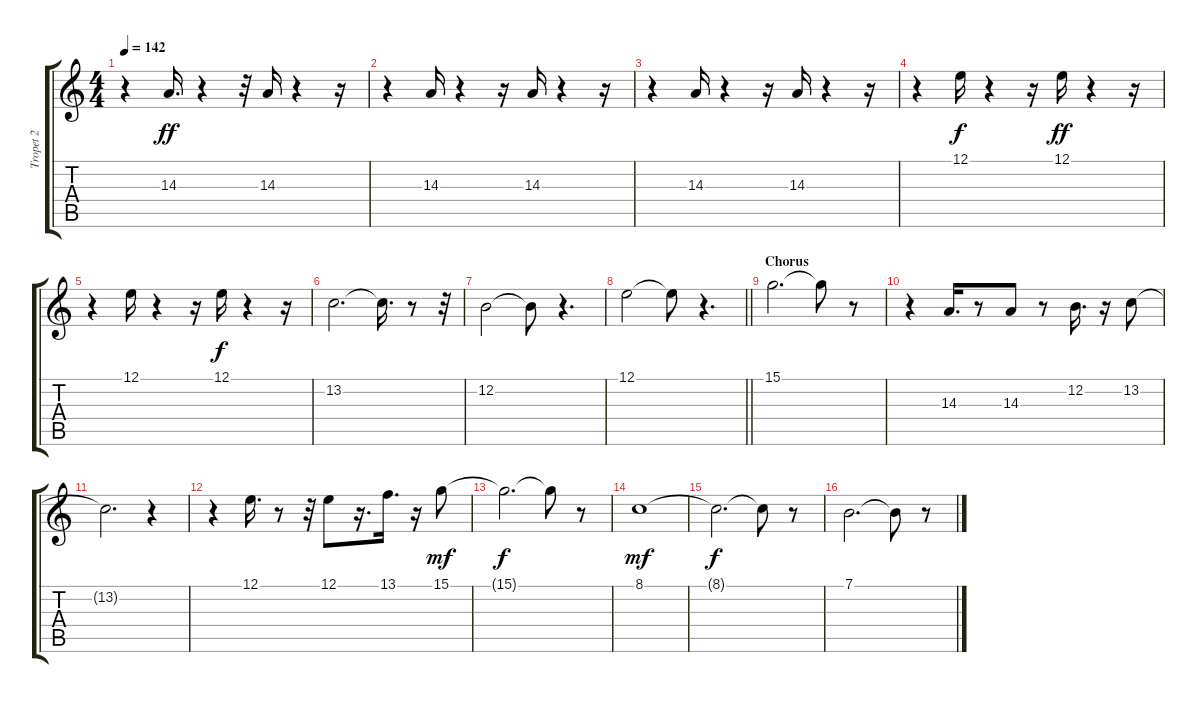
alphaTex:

\track ("Tropet 2" "Tropet 2") {instrument altosax}
\staff {score tabs}
\tuning (E4 B3 G3 D3 A2 E2) {hide}
\ts (4 4)
\tempo 142
\clef g2
\ks c
r.4{dy f} 14.3.16{d dy ff} r.4 r.32 14.3.16 r.4 r.16 |
r.4 14.3.16 r.4 r.16 14.3.16 r.4 r.16 |
r.4 14.3.16 r.4 r.16 14.3.16 r.4 r.16 |
r.4 12.1.16{dy f} r.4 r.16 12.1.16{dy ff} r.4 r.16 |
r.4 12.1.16 r.4 r.16 12.1.16{dy f} r.4 r.16 |
13.2.2{d} 13.2{t}.16{d} r.8 r.32 |
12.2.2 12.2{t}.8 r.4{d} |
\barLineRight lightlight
12.1.2 12.1{t}.8 r.4{d} |
\section ("" "Chorus")
15.1.2{d} 15.1{t}.8 r.8 |
r.4 14.3.16{d} r.8 14.3.8 r.8 12.2.16{d} r.16 13.2.8 |
13.2{t}.2{d} r.4 |
r.4 12.1.16{d} r.8 r.32 12.1.8 r.16{d} 13.1.16{d} r.16 15.1.8{dy mf} |
15.1{t}.2{d dy f} 15.1{t}.8 r.8 |
8.1.1{dy mf} |
8.1{t}.2{d dy f} 8.1{t}.8 r.8 |
7.1.2{d} 7.1{t}.8 r.8
